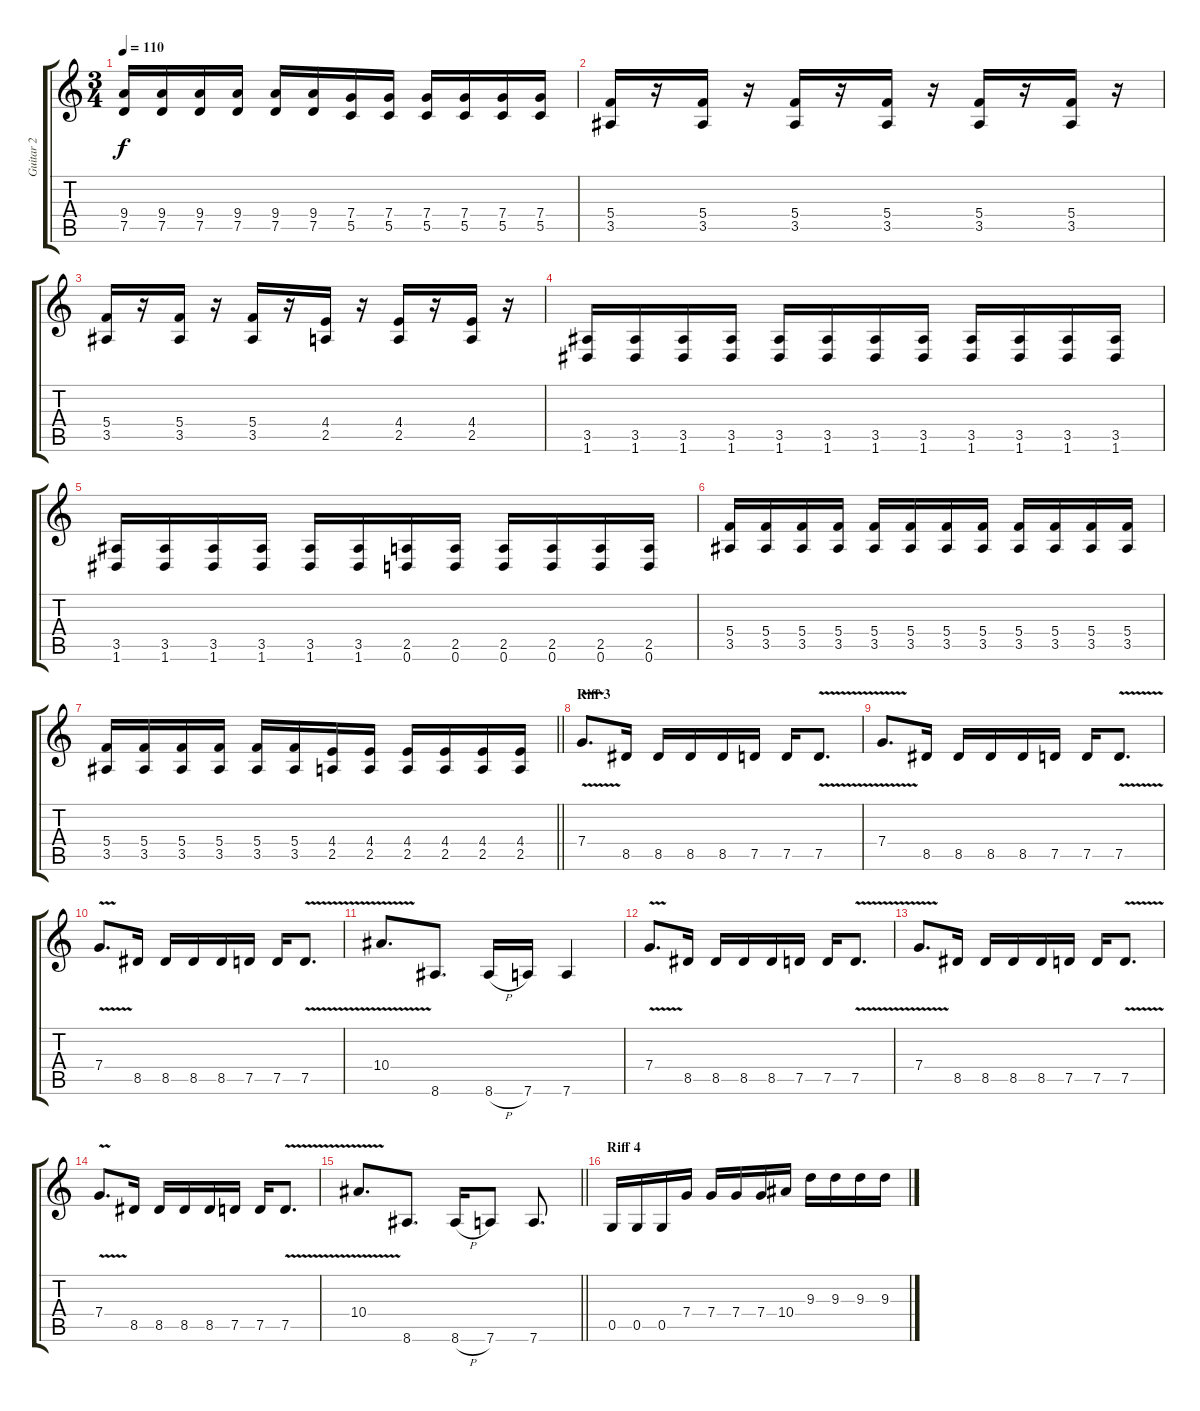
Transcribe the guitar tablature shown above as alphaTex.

\track ("Guitar 2" "Guitar 2") {instrument distortionguitar}
\staff {score tabs}
\tuning (D4 A3 F3 C3 G2 D2) {hide}
\ts (3 4)
\tempo 110
\clef g2
\ks c
(9.4 7.5).16{dy f} (9.4 7.5).16 (9.4 7.5).16 (9.4 7.5).16 (9.4 7.5).16 (9.4 7.5).16 (7.4 5.5).16 (7.4 5.5).16 (7.4 5.5).16 (7.4 5.5).16 (7.4 5.5).16 (7.4 5.5).16 |
(5.4 3.5).16 r.16 (5.4 3.5).16 r.16 (5.4 3.5).16 r.16 (5.4 3.5).16 r.16 (5.4 3.5).16 r.16 (5.4 3.5).16 r.16 |
(5.4 3.5).16 r.16 (5.4 3.5).16 r.16 (5.4 3.5).16 r.16 (4.4 2.5).16 r.16 (4.4 2.5).16 r.16 (4.4 2.5).16 r.16 |
(3.5 1.6).16 (3.5 1.6).16 (3.5 1.6).16 (3.5 1.6).16 (3.5 1.6).16 (3.5 1.6).16 (3.5 1.6).16 (3.5 1.6).16 (3.5 1.6).16 (3.5 1.6).16 (3.5 1.6).16 (3.5 1.6).16 |
(3.5 1.6).16 (3.5 1.6).16 (3.5 1.6).16 (3.5 1.6).16 (3.5 1.6).16 (3.5 1.6).16 (2.5 0.6).16 (2.5 0.6).16 (2.5 0.6).16 (2.5 0.6).16 (2.5 0.6).16 (2.5 0.6).16 |
(5.4 3.5).16 (5.4 3.5).16 (5.4 3.5).16 (5.4 3.5).16 (5.4 3.5).16 (5.4 3.5).16 (5.4 3.5).16 (5.4 3.5).16 (5.4 3.5).16 (5.4 3.5).16 (5.4 3.5).16 (5.4 3.5).16 |
\barLineRight lightlight
(5.4 3.5).16 (5.4 3.5).16 (5.4 3.5).16 (5.4 3.5).16 (5.4 3.5).16 (5.4 3.5).16 (4.4 2.5).16 (4.4 2.5).16 (4.4 2.5).16 (4.4 2.5).16 (4.4 2.5).16 (4.4 2.5).16 |
\section ("" "Riff 3")
7.4{v}.8{d} 8.5.16 8.5.16 8.5.16 8.5.16 7.5.16 7.5.16 7.5{v}.8{d} |
7.4{v}.8{d} 8.5.16 8.5.16 8.5.16 8.5.16 7.5.16 7.5.16 7.5{v}.8{d} |
7.4{v}.8{d} 8.5.16 8.5.16 8.5.16 8.5.16 7.5.16 7.5.16 7.5{v}.8{d} |
10.4{v}.8{d} 8.6.8{d} 8.6{h}.16 7.6.16 7.6.4 |
7.4{v}.8{d} 8.5.16 8.5.16 8.5.16 8.5.16 7.5.16 7.5.16 7.5{v}.8{d} |
7.4{v}.8{d} 8.5.16 8.5.16 8.5.16 8.5.16 7.5.16 7.5.16 7.5{v}.8{d} |
7.4{v}.8{d} 8.5.16 8.5.16 8.5.16 8.5.16 7.5.16 7.5.16 7.5{v}.8{d} |
\barLineRight lightlight
10.4{v}.8{d} 8.6.8{d} 8.6{h}.16 7.6.8 7.6.8{d} |
\section ("" "Riff 4")
0.5.16 0.5.16 0.5.16 7.4.16 7.4.16 7.4.16 7.4.16 10.4.16 9.3.16 9.3.16 9.3.16 9.3.16
